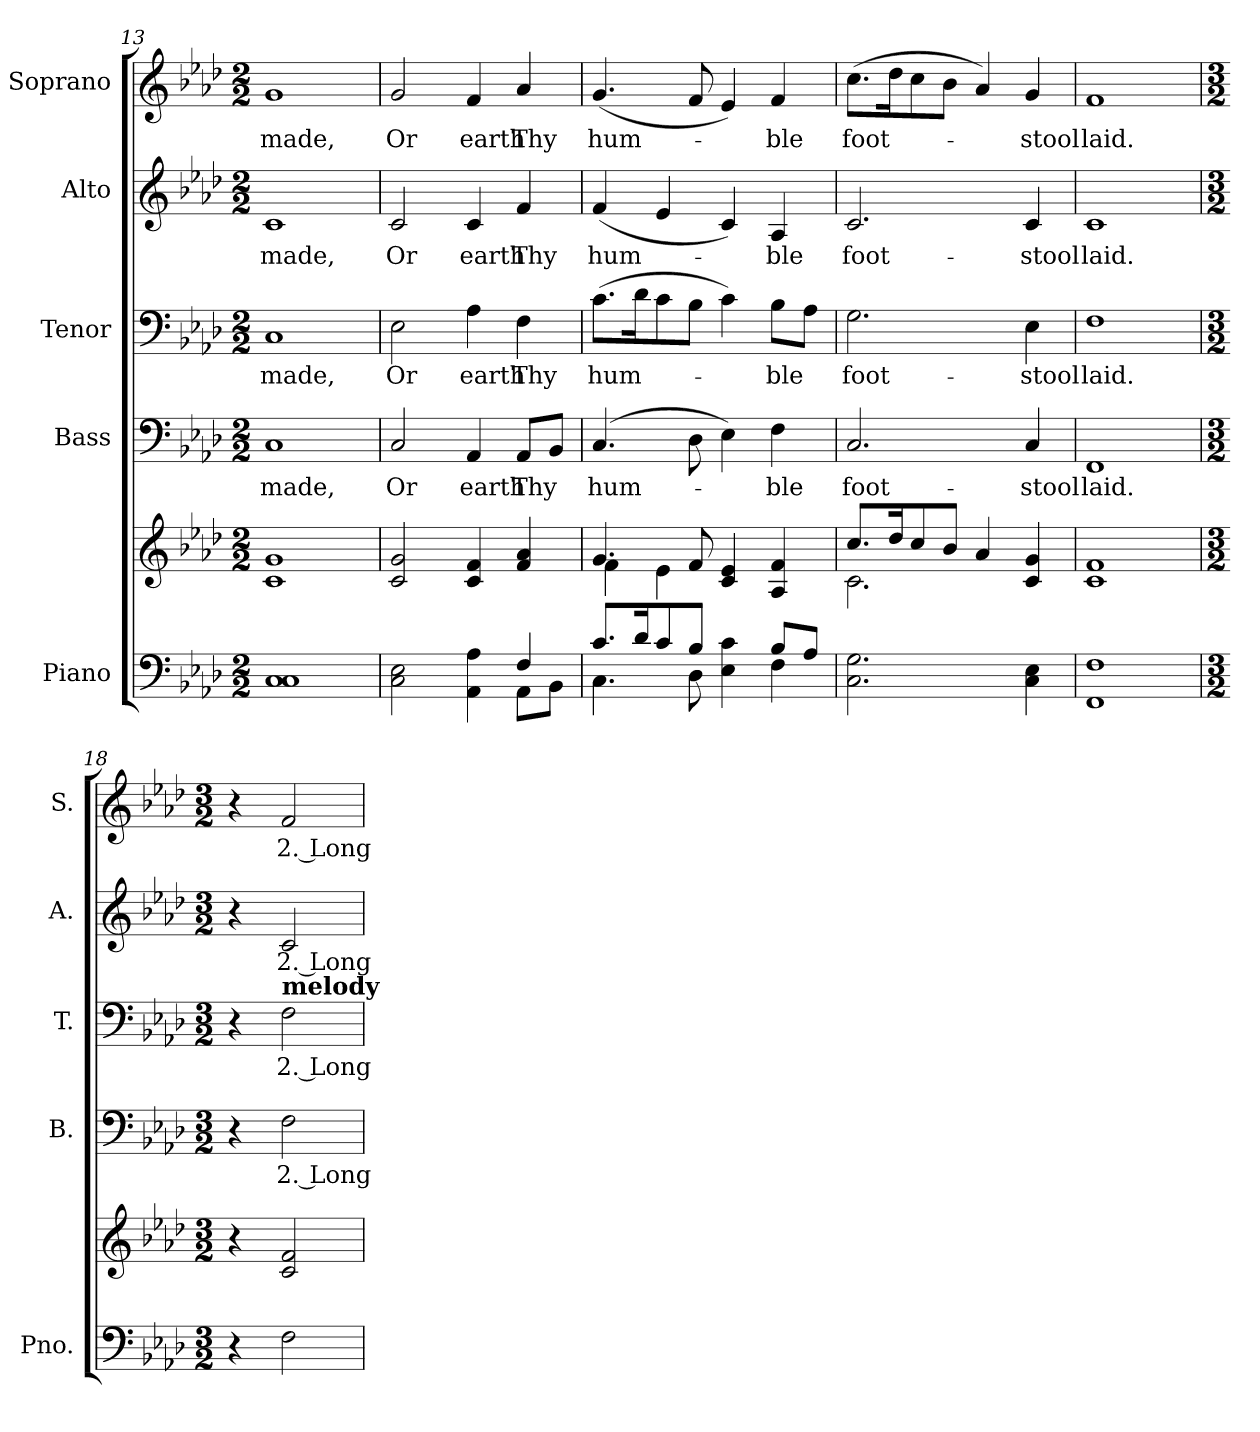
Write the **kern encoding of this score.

**kern	**kern	**kern	**text	**kern	**text	**kern	**text	**kern	**text
*part5	*part5	*part4	*part4	*part3	*part3	*part2	*part2	*part1	*part1
*staff6	*staff5	*staff4	*staff4	*staff3	*staff3	*staff2	*staff2	*staff1	*staff1
*I"Piano	*	*I"Bass	*	*I"Tenor	*	*I"Alto	*	*I"Soprano	*
*I'Pno.	*	*I'B.	*	*I'T.	*	*I'A.	*	*I'S.	*
!!LO:PB:g=z
*clefF4	*clefG2	*clefF4	*	*clefF4	*	*clefG2	*	*clefG2	*
*k[b-e-a-d-]	*k[b-e-a-d-]	*k[b-e-a-d-]	*	*k[b-e-a-d-]	*	*k[b-e-a-d-]	*	*k[b-e-a-d-]	*
*A-:	*A-:	*A-:	*	*A-:	*	*A-:	*	*A-:	*
*M2/2	*M2/2	*M2/2	*	*M2/2	*	*M2/2	*	*M2/2	*
=13	=13	=13	=13	=13	=13	=13	=13	=13	=13
!	!	!	!LO:LY:b:color=#000000	!	!	!	!	!	!
!	!	!	!	!	!LO:LY:b:color=#000000	!	!	!	!
!	!	!	!	!	!	!	!LO:LY:b:color=#000000	!	!
!	!	!	!	!	!	!	!	!	!LO:LY:b:color=#000000
1Ci 1Ci	1ci 1gi	1Ci	made,	1Ci	made,	1ci	made,	1gi	made,
=14	=14	=14	=14	=14	=14	=14	=14	=14	=14
*^	*	*	*	*	*	*	*	*	*
!	!	!	!	!LO:LY:b:color=#000000	!	!	!	!	!	!
!	!	!	!	!	!	!LO:LY:b:color=#000000	!	!	!	!
!	!	!	!	!	!	!	!	!LO:LY:b:color=#000000	!	!
!	!	!	!	!	!	!	!	!	!	!LO:LY:b:color=#000000
2Ci\ 2E-i	2ryy	2ci/ 2gi	2Ci/	Or	2E-i\	Or	2ci/	Or	2gi/	Or
!	!	!	!	!LO:LY:b:color=#000000	!	!	!	!	!	!
!	!	!	!	!	!	!LO:LY:b:color=#000000	!	!	!	!
!	!	!	!	!	!	!	!	!LO:LY:b:color=#000000	!	!
!	!	!	!	!	!	!	!	!	!	!LO:LY:b:color=#000000
4AA-i\ 4A-i	4ryy	4ci/ 4fi	4AA-i/	earth	4A-i\	earth	4ci/	earth	4fi/	earth
!	!	!	!	!LO:LY:b:color=#000000	!	!	!	!	!	!
!	!	!	!	!	!	!LO:LY:b:color=#000000	!	!	!	!
!	!	!	!	!	!	!	!	!LO:LY:b:color=#000000	!	!
!	!	!	!	!	!	!	!	!	!	!LO:LY:b:color=#000000
4Fi/	8AA-i\L	4fi/ 4a-i	8AA-i/L	Thy	4Fi\	Thy	4fi/	Thy	4a-i/	Thy
.	8BB-i\J	.	8BB-i/J	.	.	.	.	.	.	.
=15	=15	=15	=15	=15	=15	=15	=15	=15	=15	=15
*	*	*^	*	*	*	*	*	*	*	*
!	!	!	!	!	!LO:LY:b:color=#000000	!	!	!	!	!	!
!	!	!	!	!	!	!	!LO:LY:b:color=#000000	!	!	!	!
!	!	!	!	!	!	!	!	!	!LO:LY:b:color=#000000	!	!
!	!	!	!	!	!	!	!	!	!	!	!LO:LY:b:color=#000000
8.ci/L	4.Ci\	4.gi/	4fi\	(4.Ci/	hum-	(8.ci\L	hum-	(4fi/	hum-	(4.gi/	hum-
16d-i/K	.	.	.	.	.	16d-i\K	.	.	.	.	.
8ci/	.	.	4e-i\	.	.	8ci\	.	4e-i/	.	.	.
8B-i/J	8D-i\	8fi/	.	8D-i\	.	8B-i\J	.	.	.	8fi/	.
4E-i\ 4ci	4ryy	4ci/ 4e-i	2ryy	4E-i\)	.	4ci\)	.	4ci/)	.	4e-i/)	.
!	!	!	!	!	!LO:LY:b:color=#000000	!	!	!	!	!	!
!	!	!	!	!	!	!	!LO:LY:b:color=#000000	!	!	!	!
!	!	!	!	!	!	!	!	!	!LO:LY:b:color=#000000	!	!
!	!	!	!	!	!	!	!	!	!	!	!LO:LY:b:color=#000000
8B-i/L	4Fi\	4A-i/ 4fi	.	4Fi\	-ble	8B-i\L	-ble	4A-i/	-ble	4fi/	-ble
8A-i/J	.	.	.	.	.	8A-i\J	.	.	.	.	.
*v	*v	*	*	*	*	*	*	*	*	*	*
=16	=16	=16	=16	=16	=16	=16	=16	=16	=16	=16
!	!	!	!	!LO:LY:b:color=#000000	!	!	!	!	!	!
!	!	!	!	!	!	!LO:LY:b:color=#000000	!	!	!	!
!	!	!	!	!	!	!	!	!LO:LY:b:color=#000000	!	!
!	!	!	!	!	!	!	!	!	!	!LO:LY:b:color=#000000
2.Ci\ 2.Gi	8.cci/L	2.ci\	2.Ci/	foot-	2.Gi\	foot-	2.ci/	foot-	(8.cci\L	foot-
.	16dd-i/K	.	.	.	.	.	.	.	16dd-i\K	.
.	8cci/	.	.	.	.	.	.	.	8cci\	.
.	8b-i/J	.	.	.	.	.	.	.	8b-i\J	.
.	4a-i/	.	.	.	.	.	.	.	4a-i/)	.
!	!	!	!	!LO:LY:b:color=#000000	!	!	!	!	!	!
!	!	!	!	!	!	!LO:LY:b:color=#000000	!	!	!	!
!	!	!	!	!	!	!	!	!LO:LY:b:color=#000000	!	!
!	!	!	!	!	!	!	!	!	!	!LO:LY:b:color=#000000
4Ci\ 4E-i	4ci/ 4gi	4ryy	4Ci/	-stool	4E-i\	-stool	4ci/	-stool	4gi/	-stool
*	*v	*v	*	*	*	*	*	*	*	*
!!LO:PB:g=z
=17	=17	=17	=17	=17	=17	=17	=17	=17	=17
*	*^	*	*	*	*	*	*	*	*
!	!	!	!	!LO:LY:b:color=#000000	!	!	!	!	!	!
*	*v	*v	*	*	*	*	*	*	*	*
*	*^	*	*	*	*	*	*	*	*
!	!	!	!	!	!	!LO:LY:b:color=#000000	!	!	!	!
*	*v	*v	*	*	*	*	*	*	*	*
*	*^	*	*	*	*	*	*	*	*
!	!	!	!	!	!	!	!	!LO:LY:b:color=#000000	!	!
*	*v	*v	*	*	*	*	*	*	*	*
*	*^	*	*	*	*	*	*	*	*
!	!	!	!	!	!	!	!	!	!	!LO:LY:b:color=#000000
*	*v	*v	*	*	*	*	*	*	*	*
1FFi 1Fi	1ci 1fi	1FFi	laid.	1Fi	laid.	1ci	laid.	1fi	laid.
!!LO:PB:g=z
=18	=18	=18	=18	=18	=18	=18	=18	=18	=18
*M3/2	*M3/2	*M3/2	*	*M3/2	*	*M3/2	*	*M3/2	*
4r	4r	4r	.	4r	.	4r	.	4r	.
!	!	!	!LO:LY:b:color=#000000	!	!	!	!	!	!
!	!	!	!	!	!LO:LY:b:color=#000000	!	!	!	!
!	!	!	!	!	!	!	!LO:LY:b:color=#000000	!	!
!	!	!	!	!LO:TX:a:B:t=melody	!	!	!	!	!
!	!	!	!	!	!	!	!	!	!LO:LY:b:color=#000000
2Fi\	2ci/ 2fi	2Fi\	2. Long	2Fi\	2. Long	2ci/	2. Long	2fi/	2. Long
=	=	=	=	=	=	=	=	=	=
*-	*-	*-	*-	*-	*-	*-	*-	*-	*-
